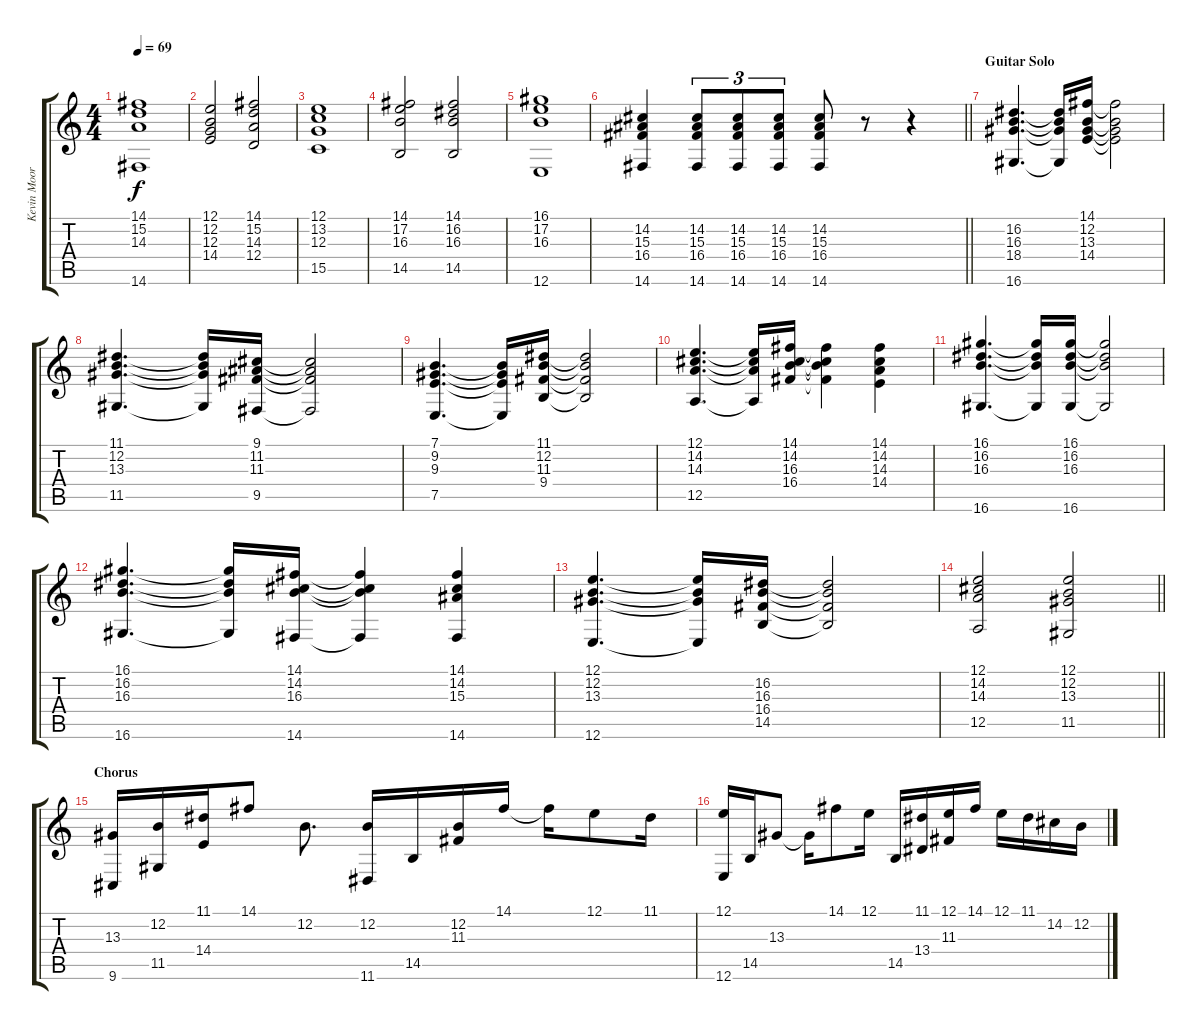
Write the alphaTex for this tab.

\track ("Kevin Moore" "Kevin Moor") {instrument acousticgrandpiano}
\staff {score tabs}
\tuning (E4 B3 G3 D3 A2 E2) {hide}
\ts (4 4)
\tempo 69
\clef g2
\ks c
(14.1 15.2 14.3 14.6).1{dy f} |
(12.1 12.2 12.3 14.4).2 (14.1 15.2 14.3 12.4).2 |
(12.1 13.2 12.3 15.5).1 |
(14.1 17.2 16.3 14.5).2 (14.1 16.2 16.3 14.5).2 |
(16.1 17.2 16.3 12.6).1 |
\barLineRight lightlight
(14.2 15.3 16.4 14.6).4 (14.2 15.3 16.4 14.6).8{tu (3 2)} (14.2 15.3 16.4 14.6).8{tu (3 2)} (14.2 15.3 16.4 14.6).8{tu (3 2)} (14.2 15.3 16.4 14.6).8 r.8 r.4 |
\section ("" "Guitar Solo")
(16.2 16.3 18.4 16.6).4{d} (16.2{t} 16.3{t} 18.4{t} 16.6{t}).16 (14.1 12.2 13.3 14.4).16 (14.1{t} 12.2{t} 13.3{t} 14.4{t}).2 |
(11.1 12.2 13.3 11.5).4{d} (11.1{t} 12.2{t} 13.3{t} 11.5{t}).16 (9.1 11.2 11.3 9.5).16 (9.1{t} 11.2{t} 11.3{t} 9.5{t}).2 |
(7.1 9.2 9.3 7.5).4{d} (7.1{t} 9.2{t} 9.3{t} 7.5{t}).16 (11.1 12.2 11.3 9.4).16 (11.1{t} 12.2{t} 11.3{t} 9.4{t}).2 |
(12.1 14.2 14.3 12.5).4{d} (12.1{t} 14.2{t} 14.3{t} 12.5{t}).16 (14.1 14.2 16.3 16.4).16 (14.1{t} 14.2{t} 16.3{t} 16.4{t}).4 (14.1 14.2 14.3 14.4).4 |
(16.1 16.2 16.3 16.6).4{d} (16.1{t} 16.2{t} 16.3{t} 16.6{t}).16 (16.1 16.2 16.3 16.6).16 (16.1{t} 16.2{t} 16.3{t} 16.6{t}).2 |
(16.1 16.2 16.3 16.6).4{d} (16.1{t} 16.2{t} 16.3{t} 16.6{t}).16 (14.1 14.2 16.3 14.6).16 (14.1{t} 14.2{t} 16.3{t} 14.6{t}).4 (14.1 14.2 15.3 14.6).4 |
(12.1 12.2 13.3 12.6).4{d} (12.1{t} 12.2{t} 13.3{t} 12.6{t}).16 (16.2 16.3 16.4 14.5).16 (16.2{t} 16.3{t} 16.4{t} 14.5{t}).2 |
\barLineRight lightlight
(12.1 14.2 14.3 12.5).2 (12.1 12.2 13.3 11.5).2 |
\section ("" "Chorus")
(13.3 9.6).16 (12.2 11.5).16 (11.1 14.4).16 14.1.8 12.2.8{d} (12.2 11.6).16 14.5.16 (12.2 11.3).16 14.1.16 14.1{t}.16 12.1.8 11.1.16 |
(12.1 12.6).16 14.5.16 13.3.8 13.3{t}.16 14.1.8 12.1.16 14.5.16 (11.1 13.4).16 (12.1 11.3).16 14.1.16 12.1.16 11.1.16 14.2.16 12.2.16
